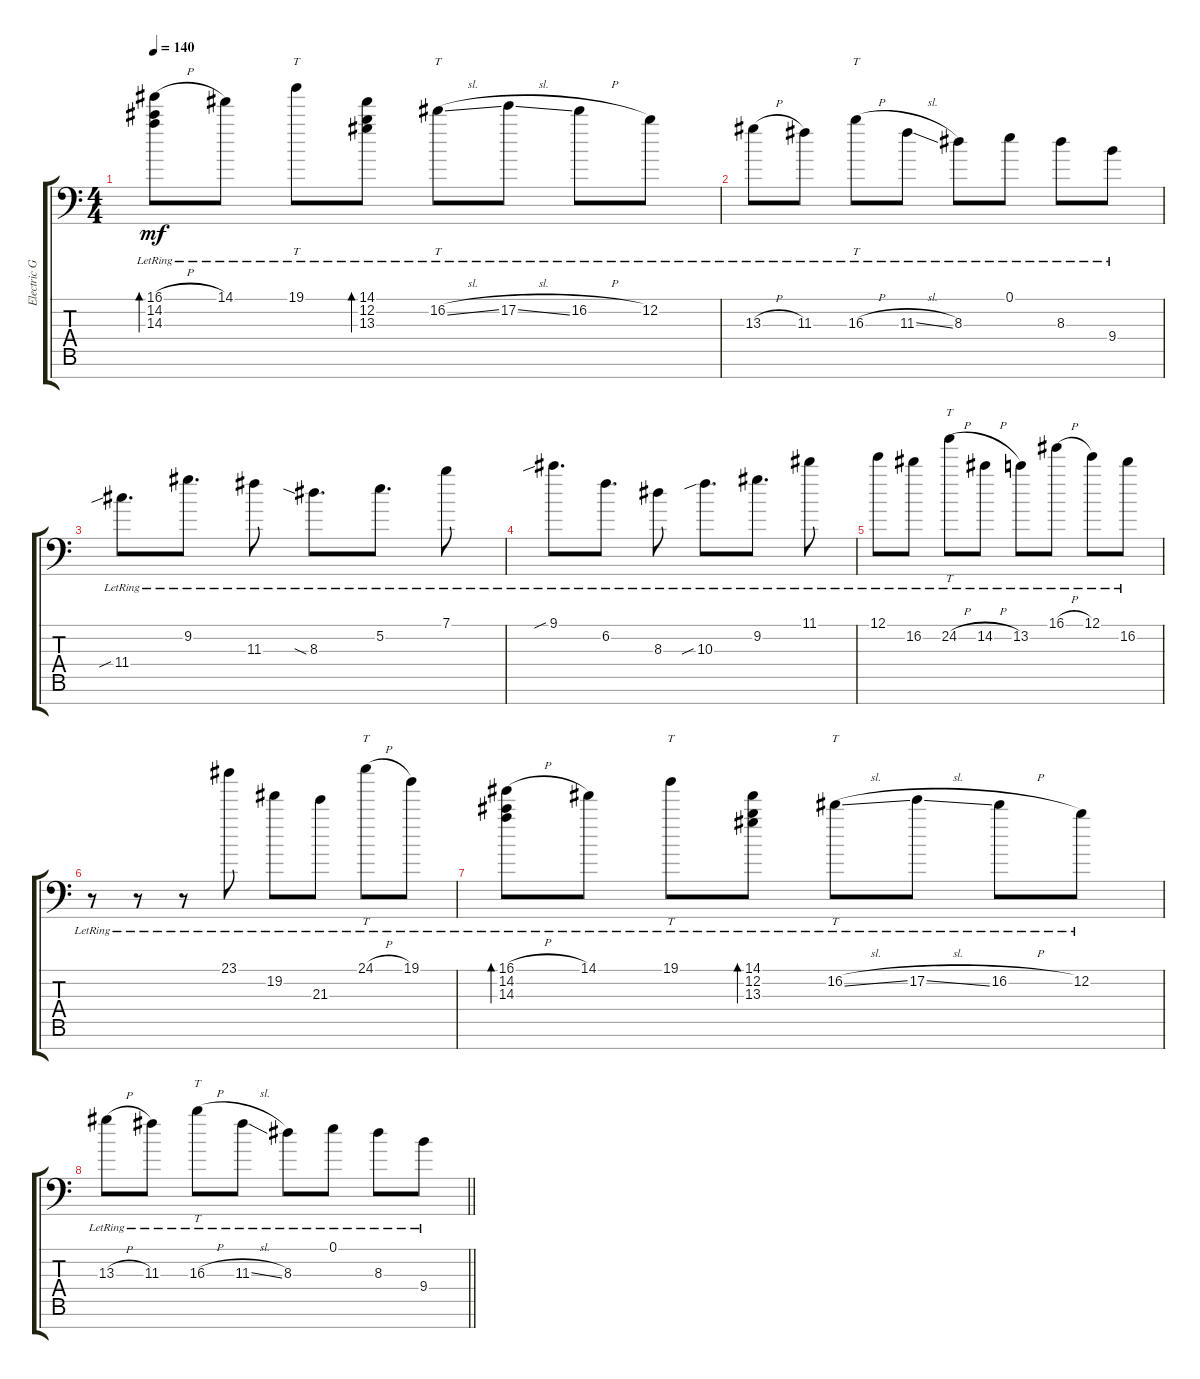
\track ("Electric Guitar" "Electric G") {instrument distortionguitar}
\staff {score tabs}
\tuning (E4 B3 G3 D3 A2 E2 A1) {hide}
\ts (4 4)
\tempo 140
\clef f4
\ks c
(16.1{h lr} 14.2{lr} 14.3{lr}).8{bd 60 dy mf instrument distortionguitar} 14.1{lr}.8 19.1{lr}.8{tt} (14.1{lr} 12.2{lr} 13.3{lr}).8{bd 60} 16.2{sl lr}.8{tt} 17.2{sl lr}.8 16.2{h lr}.8 12.2{lr}.8 |
13.3{h lr}.8 11.3{lr}.8 16.3{h lr}.8{tt} 11.3{sl lr}.8 8.3{lr}.8 0.1{lr}.8 8.3{lr}.8 9.4{lr}.8 |
11.4{sib lr}.8{d} 9.2{lr}.8{d} 11.3{lr}.8 8.3{sia lr}.8{d} 5.2{lr}.8{d} 7.1{lr}.8 |
9.1{sib lr}.8{d} 6.2{lr}.8{d} 8.3{lr}.8 10.3{sib lr}.8{d} 9.2{lr}.8{d} 11.1{lr}.8 |
12.1{lr}.8 16.2{lr}.8 24.2{h lr}.8{tt} 14.2{h lr}.8 13.2{lr}.8 16.1{h lr}.8 12.1{lr}.8 16.2{lr}.8 |
r.8 r.8 r.8 23.1{lr}.8 19.2{lr}.8 21.3{lr}.8 24.1{h lr}.8{tt} 19.1{lr}.8 |
(16.1{h lr} 14.2{lr} 14.3{lr}).8{bd 60} 14.1{lr}.8 19.1{lr}.8{tt} (14.1{lr} 12.2{lr} 13.3{lr}).8{bd 60} 16.2{sl lr}.8{tt} 17.2{sl lr}.8 16.2{h lr}.8 12.2{lr}.8 |
\barLineRight lightlight
13.3{h lr}.8 11.3{lr}.8 16.3{h lr}.8{tt} 11.3{sl lr}.8 8.3{lr}.8 0.1{lr}.8 8.3{lr}.8 9.4{lr}.8
